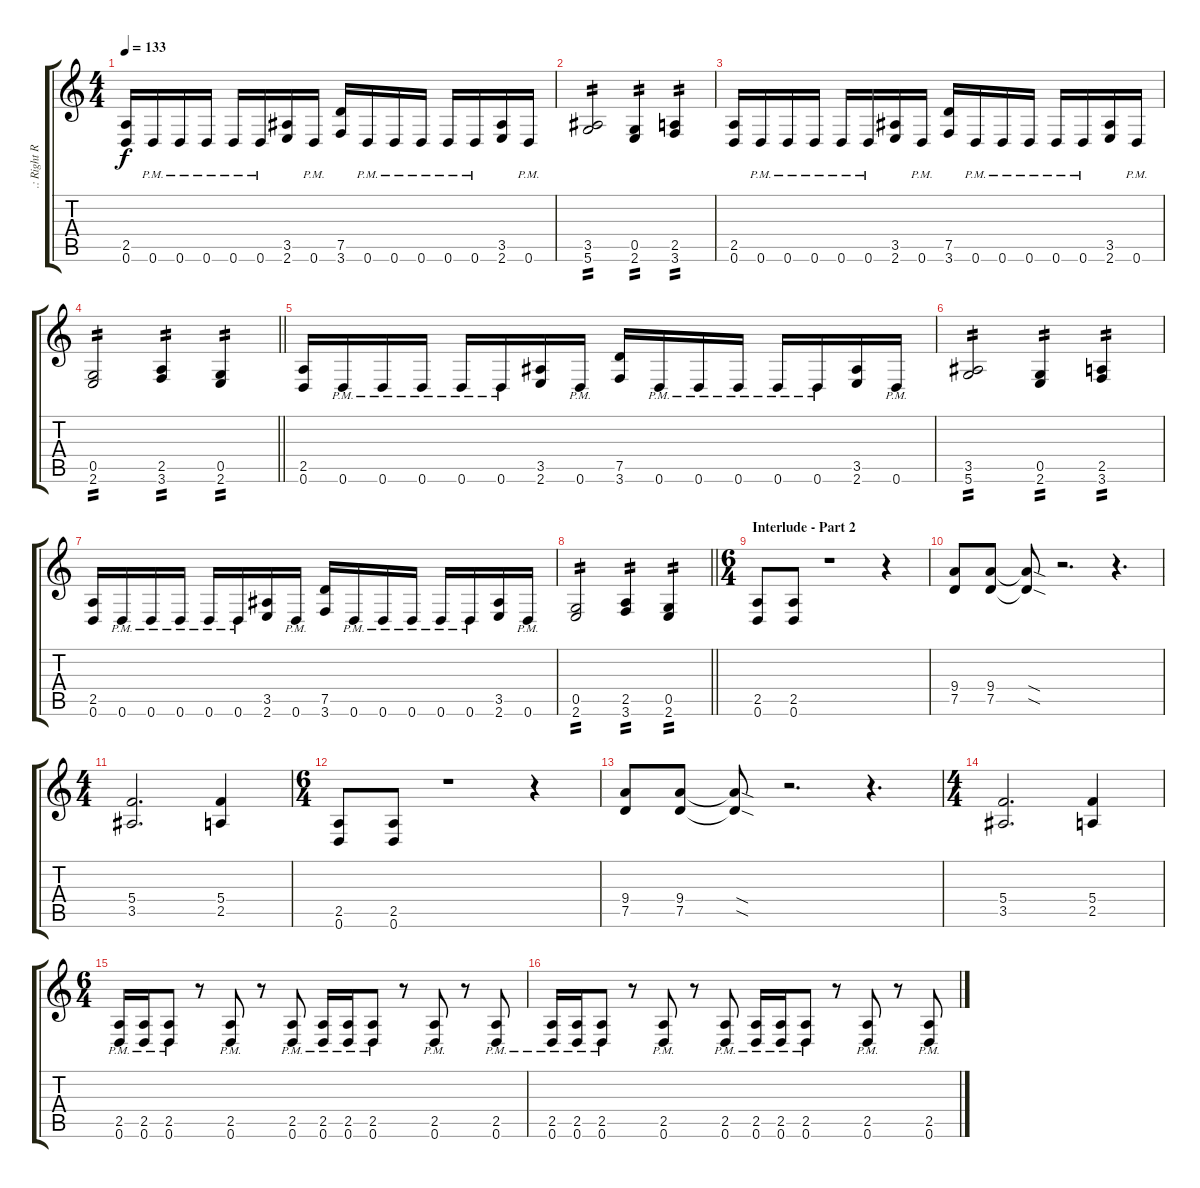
\track (".: Right Rythm Guitar :." ".: Right R") {instrument distortionguitar}
\staff {score tabs}
\tuning (D4 A3 F3 C3 G2 D2) {hide}
\ts (4 4)
\tempo 133
\clef g2
\ks c
(2.5 0.6).16{dy f} 0.6{pm}.16 0.6{pm}.16 0.6{pm}.16 0.6{pm}.16 0.6{pm}.16 (3.5 2.6).16 0.6{pm}.16 (7.5 3.6).16 0.6{pm}.16 0.6{pm}.16 0.6{pm}.16 0.6{pm}.16 0.6{pm}.16 (3.5 2.6).16 0.6{pm}.16 |
(3.5 5.6).2{tp 2} (0.5 2.6).4{tp 2} (2.5 3.6).4{tp 2} |
(2.5 0.6).16 0.6{pm}.16 0.6{pm}.16 0.6{pm}.16 0.6{pm}.16 0.6{pm}.16 (3.5 2.6).16 0.6{pm}.16 (7.5 3.6).16 0.6{pm}.16 0.6{pm}.16 0.6{pm}.16 0.6{pm}.16 0.6{pm}.16 (3.5 2.6).16 0.6{pm}.16 |
\barLineRight lightlight
(0.5 2.6).2{tp 2} (2.5 3.6).4{tp 2} (0.5 2.6).4{tp 2} |
(2.5 0.6).16 0.6{pm}.16 0.6{pm}.16 0.6{pm}.16 0.6{pm}.16 0.6{pm}.16 (3.5 2.6).16 0.6{pm}.16 (7.5 3.6).16 0.6{pm}.16 0.6{pm}.16 0.6{pm}.16 0.6{pm}.16 0.6{pm}.16 (3.5 2.6).16 0.6{pm}.16 |
(3.5 5.6).2{tp 2} (0.5 2.6).4{tp 2} (2.5 3.6).4{tp 2} |
(2.5 0.6).16 0.6{pm}.16 0.6{pm}.16 0.6{pm}.16 0.6{pm}.16 0.6{pm}.16 (3.5 2.6).16 0.6{pm}.16 (7.5 3.6).16 0.6{pm}.16 0.6{pm}.16 0.6{pm}.16 0.6{pm}.16 0.6{pm}.16 (3.5 2.6).16 0.6{pm}.16 |
\barLineRight lightlight
(0.5 2.6).2{tp 2} (2.5 3.6).4{tp 2} (0.5 2.6).4{tp 2} |
\ts (6 4)
\section ("" "Interlude - Part 2")
(2.5 0.6).8{volume 14} (2.5 0.6).8 r.1 r.4 |
(9.4 7.5).8 (9.4 7.5).8 (9.4{sod t} 7.5{sod t}).8 r.2{d} r.4{d} |
\ts (4 4)
(5.4 3.5).2{d} (5.4 2.5).4 |
\ts (6 4)
(2.5 0.6).8 (2.5 0.6).8 r.1 r.4 |
(9.4 7.5).8 (9.4 7.5).8 (9.4{sod t} 7.5{sod t}).8 r.2{d} r.4{d} |
\ts (4 4)
(5.4 3.5).2{d} (5.4 2.5).4 |
\ts (6 4)
(2.5{pm} 0.6{pm}).16 (2.5{pm} 0.6{pm}).16 (2.5{pm} 0.6{pm}).8 r.8 (2.5{pm} 0.6{pm}).8 r.8 (2.5{pm} 0.6{pm}).8 (2.5{pm} 0.6{pm}).16 (2.5{pm} 0.6{pm}).16 (2.5{pm} 0.6{pm}).8 r.8 (2.5{pm} 0.6{pm}).8 r.8 (2.5{pm} 0.6{pm}).8 |
(2.5{pm} 0.6{pm}).16 (2.5{pm} 0.6{pm}).16 (2.5{pm} 0.6{pm}).8 r.8 (2.5{pm} 0.6{pm}).8 r.8 (2.5{pm} 0.6{pm}).8 (2.5{pm} 0.6{pm}).16 (2.5{pm} 0.6{pm}).16 (2.5{pm} 0.6{pm}).8 r.8 (2.5{pm} 0.6{pm}).8 r.8 (2.5{pm} 0.6{pm}).8
